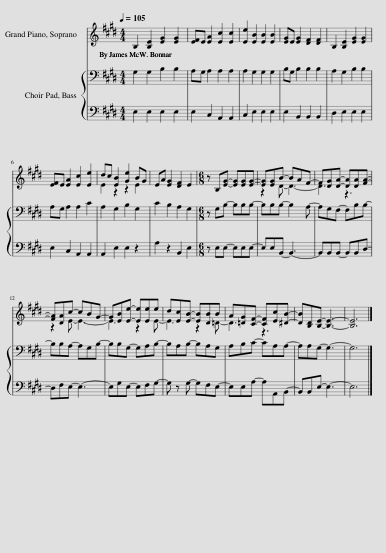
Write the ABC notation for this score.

X:1
%%score ( 1 2 ) { 3 | 4 }
L:1/8
Q:1/4=105
M:4/4
I:linebreak $
K:E
V:1 treble
V:2 treble
V:3 bass
V:4 bass
V:1
 B,2 [B,E]2 [EG]2 [EG]2 | [EF]E [EA]2 [Ec]2 [Ec]2 | [Ee]2 [EB]2 [EB]2 [EB]2 | [EG]E [EG]2 [DF]2 [DF]2 | B,2 [B,E]2 [EG]2 [EG]2 |$ %5
 [EF]E [EA]2 [Ec]2 [Ee]2 | dc [EB]2 [Ge]2 BG | EA [EG]2 [DF]2 E2 |[M:6/8] z B,[EG]- [EG][EG][EG]- | [EG][EG]B- BAF- | %10
 F[DG][DA]- [DA][DA][FA]- |$ [FA][DA]c- cBG- | G[EB][Ee]- [Ee][Ee]e | d[Ec][EB]- [EB][DB]B | A[=DG][CF]- [CF][Ec][^DB]- | %15
 [DB][B,D][B,E]- [B,E]3- | [B,E]6 |] %17
V:2
 x8 | x8 | x8 | x8 | x8 |$ %5
 x8 | E2 z2 z2 E2 | x8 |[M:6/8] x6 | z2 D- D3- | %10
 D3 z3 |$ z2 E- E3- | E3 z2 E- | E3 z2 =D- | D3 z3 | %15
 x6 | x6 |] %17
V:3
 G,2 G,2 B,2 B,2 | A,G, A,2 A,2 A,2 | A,2 G,2 G,2 G,2 | B,G, B,2 B,2 B,2 | A,2 G,2 B,2 B,2 |$ %5
 A,G, A,2 A,2 C2 | A,2 G,2 B,2 G,2 | C2 B,2 A,2 G,2 |[M:6/8] z G,B,- B,B,B,- | B,B,B,- B,2 A,- | %10
 A,G,F,- F,B,B,- |$ B,B,A,- A,G,B,- | B,B,G,- G,A,B,- | B,A,B,- B,A,G, | A,B,C- CA,A,- | %15
 A,A,G,- G,3- | G,6 |] %17
V:4
 E,2 E,2 E,2 E,2 | E,2 C,2 A,,2 A,,2 | C,2 E,2 E,2 E,2 | E,2 B,,2 B,,2 B,,2 | D,2 E,2 E,2 E,2 |$ %5
 E,2 C,2 A,,2 A,,2 | A,,2 E,2 E,2 z2 | A,2 z2 B,,2 E,2 |[M:6/8] z E,E,- E,E,E,- | E,E,B,,- B,,3- | %10
 B,,B,,B,,- B,,B,,D,- |$ D,F,E,- E,3- | E,G,E,- E,F,G,- | G, z G,- G,F,E,- | E,E,A,- A,A,,B,,- | %15
 B,,B,,E,- E,3- | E,6 |] %17
